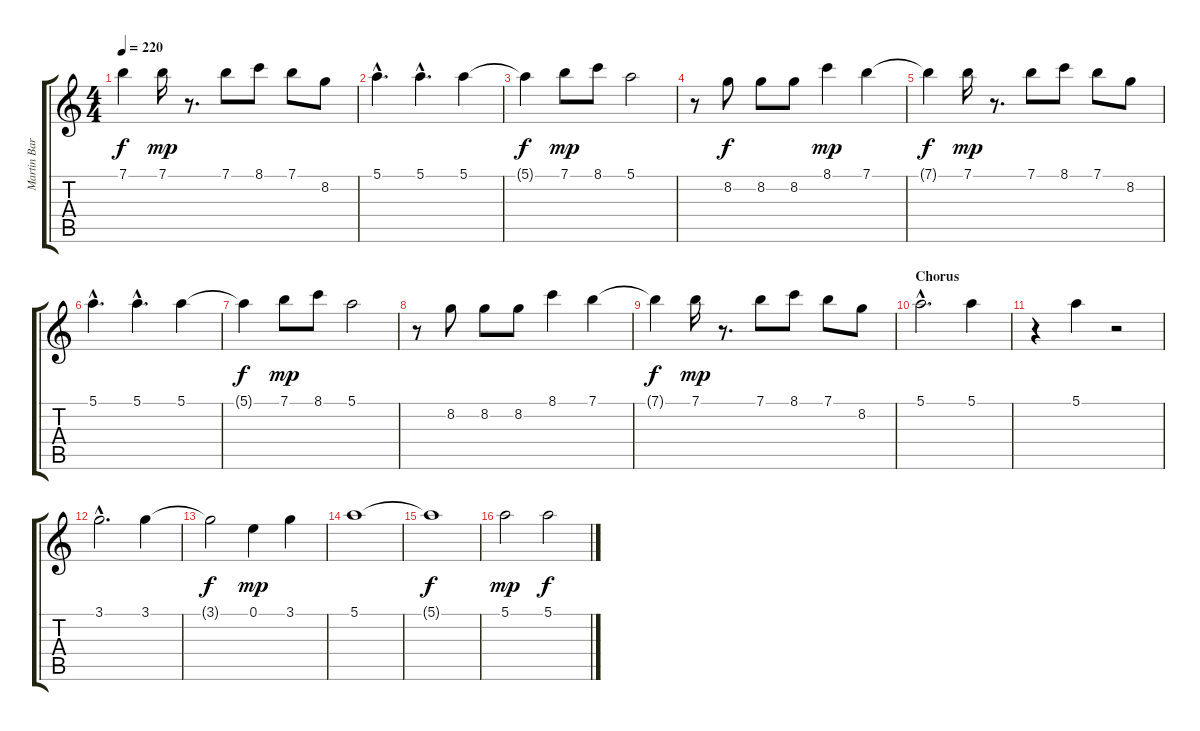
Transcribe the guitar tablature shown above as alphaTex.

\track ("Martin Barre (Electric guitar)" "Martin Bar") {instrument electricguitarjazz}
\staff {score tabs}
\tuning (E4 B3 G3 D3 A2 E2) {hide}
\ts (4 4)
\tempo 220
\clef g2
\ks c
7.1{t}.4{dy f} 7.1.16{dy mp} r.8{d} 7.1.8 8.1.8 7.1.8 8.2.8 |
5.1{hac}.4{d} 5.1{hac}.4{d} 5.1.4 |
5.1{t}.4{dy f} 7.1.8{dy mp} 8.1.8 5.1.2 |
r.8 8.2.8{dy f} 8.2.8 8.2.8 8.1.4{dy mp} 7.1.4 |
7.1{t}.4{dy f} 7.1.16{dy mp} r.8{d} 7.1.8 8.1.8 7.1.8 8.2.8 |
5.1{hac}.4{d} 5.1{hac}.4{d} 5.1.4 |
5.1{t}.4{dy f} 7.1.8{dy mp} 8.1.8 5.1.2 |
r.8 8.2.8 8.2.8 8.2.8 8.1.4 7.1.4 |
7.1{t}.4{dy f} 7.1.16{dy mp} r.8{d} 7.1.8 8.1.8 7.1.8 8.2.8 |
\section ("" "Chorus")
5.1{hac}.2{d} 5.1.4 |
r.4 5.1.4 r.2 |
3.1{hac}.2{d} 3.1.4 |
3.1{t}.2{dy f} 0.1.4{dy mp} 3.1.4 |
5.1.1 |
5.1{t}.1{dy f} |
5.1.2{dy mp} 5.1.2{dy f}
